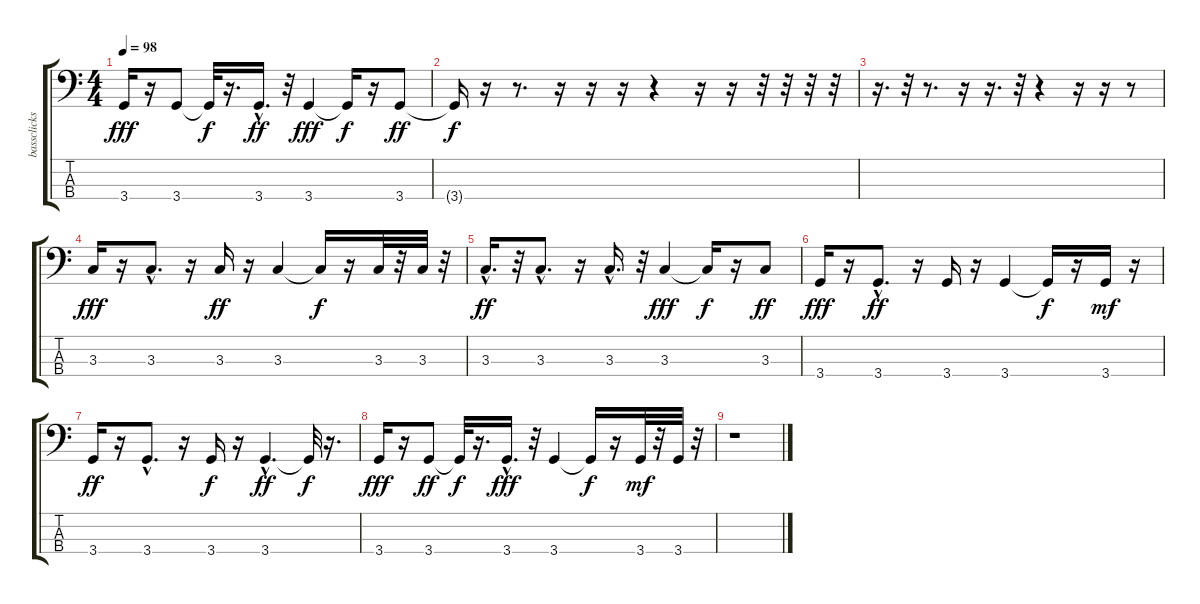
\track ("bassclicks" "bassclicks") {instrument synthbass2}
\staff {score tabs}
\tuning (G2 D2 A1 E1) {hide}
\ts (4 4)
\tempo 98
\clef f4
\ks c
3.4.16{dy fff} r.16 3.4.8 3.4{t}.32{dy f} r.16{d} 3.4{hac}.16{d dy ff} r.32 3.4.4{dy fff} 3.4{t}.16{dy f} r.16 3.4.8{dy ff} |
3.4{t}.16{dy f} r.16 r.8{d} r.16 r.16 r.16 r.4 r.16 r.16 r.32 r.32 r.32 r.32 |
r.16{d} r.32 r.8{d} r.16 r.16{d} r.32 r.4 r.16 r.16 r.8 |
3.3.16{dy fff} r.16 3.3{hac}.8{d} r.16 3.3.16{dy ff} r.16 3.3.4 3.3{t}.16{dy f} r.16 3.3.32 r.32 3.3.32 r.32 |
3.3{hac}.16{d dy ff} r.32 3.3{hac}.8{d} r.16 3.3{hac}.16{d} r.32 3.3.4{dy fff} 3.3{t}.16{dy f} r.16 3.3.8{dy ff} |
3.4.16{dy fff} r.16 3.4{hac}.8{d dy ff} r.16 3.4.16 r.16 3.4.4 3.4{t}.16{dy f} r.16 3.4.16{dy mf} r.16 |
3.4.16{dy ff} r.16 3.4{hac}.8{d} r.16 3.4.16{dy f} r.16 3.4{hac}.4{d dy ff} 3.4{t}.32{dy f} r.16{d} |
3.4.16{dy fff} r.16 3.4.8{dy ff} 3.4{t}.32{dy f} r.16{d} 3.4{hac}.16{d dy fff} r.32 3.4.4 3.4{t}.16{dy f} r.16 3.4.32{dy mf} r.32 3.4.32 r.32 |
r.1
